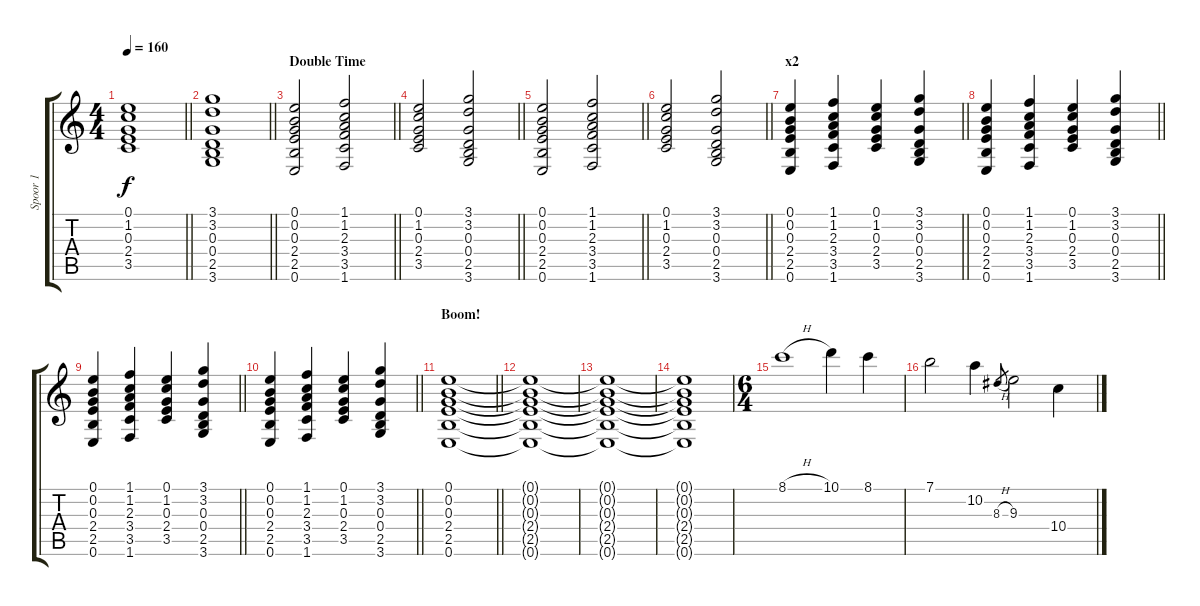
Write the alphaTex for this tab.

\track ("Spoor 1" "Spoor 1") {instrument overdrivenguitar}
\staff {score tabs}
\tuning (E4 B3 G3 D3 A2 E2) {hide}
\ts (4 4)
\tempo 160
\clef g2
\barLineRight lightlight
\ks c
(0.1 1.2 0.3 2.4 3.5).1{dy f} |
\barLineRight lightlight
(3.1 3.2 0.3 0.4 2.5 3.6).1 |
\section ("" "Double Time")
\barLineRight lightlight
(0.1 0.2 0.3 2.4 2.5 0.6).2 (1.1 1.2 2.3 3.4 3.5 1.6).2 |
\barLineRight lightlight
(0.1 1.2 0.3 2.4 3.5).2 (3.1 3.2 0.3 0.4 2.5 3.6).2 |
\barLineRight lightlight
(0.1 0.2 0.3 2.4 2.5 0.6).2 (1.1 1.2 2.3 3.4 3.5 1.6).2 |
\barLineRight lightlight
(0.1 1.2 0.3 2.4 3.5).2 (3.1 3.2 0.3 0.4 2.5 3.6).2 |
\section ("" "x2")
\barLineRight lightlight
(0.1 0.2 0.3 2.4 2.5 0.6).4 (1.1 1.2 2.3 3.4 3.5 1.6).4 (0.1 1.2 0.3 2.4 3.5).4 (3.1 3.2 0.3 0.4 2.5 3.6).4 |
\barLineRight lightlight
(0.1 0.2 0.3 2.4 2.5 0.6).4 (1.1 1.2 2.3 3.4 3.5 1.6).4 (0.1 1.2 0.3 2.4 3.5).4 (3.1 3.2 0.3 0.4 2.5 3.6).4 |
\barLineRight lightlight
(0.1 0.2 0.3 2.4 2.5 0.6).4 (1.1 1.2 2.3 3.4 3.5 1.6).4 (0.1 1.2 0.3 2.4 3.5).4 (3.1 3.2 0.3 0.4 2.5 3.6).4 |
\barLineRight lightlight
(0.1 0.2 0.3 2.4 2.5 0.6).4 (1.1 1.2 2.3 3.4 3.5 1.6).4 (0.1 1.2 0.3 2.4 3.5).4 (3.1 3.2 0.3 0.4 2.5 3.6).4 |
\section ("" "Boom!")
\barLineRight lightlight
(0.1 0.2 0.3 2.4 2.5 0.6).1 |
(0.1{t} 0.2{t} 0.3{t} 2.4{t} 2.5{t} 0.6{t}).1 |
(0.1{t} 0.2{t} 0.3{t} 2.4{t} 2.5{t} 0.6{t}).1 |
(0.1{t} 0.2{t} 0.3{t} 2.4{t} 2.5{t} 0.6{t}).1 |
\ts (6 4)
8.1{h}.1 10.1.4 8.1.4 |
7.1.2 10.2.4 8.3{h}.8{gr} 9.3.2 10.4.4
